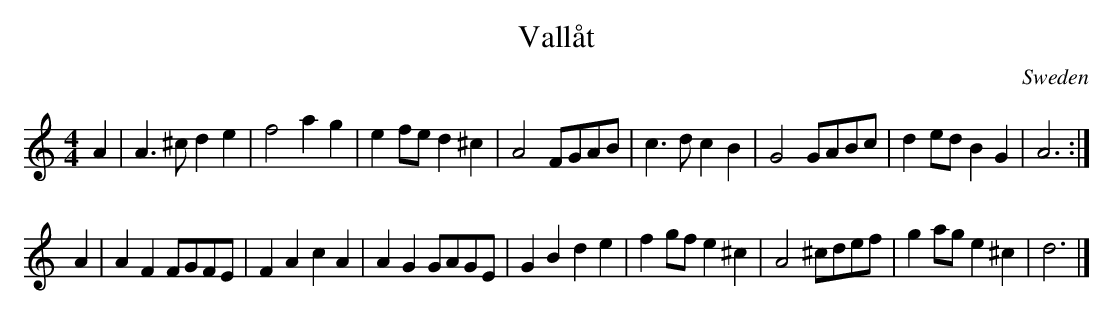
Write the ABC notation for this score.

X:1
T:Vallåt
M:4/4
O:Sweden
K:A min
A2 | A3^c d2e2 | f4 a2g2 | e2fe d2^c2 | A4 \
FGAB | c3d c2B2 | G4 GABc | d2ed B2G2 | A6 :|
A2 | \
A2F2 FGFE | F2A2 c2A2 | A2G2 GAGE | G2B2 d2e2 |\
f2gf e2^c2 | A4 ^cdef | g2ag e2^c2 | d6 |]
